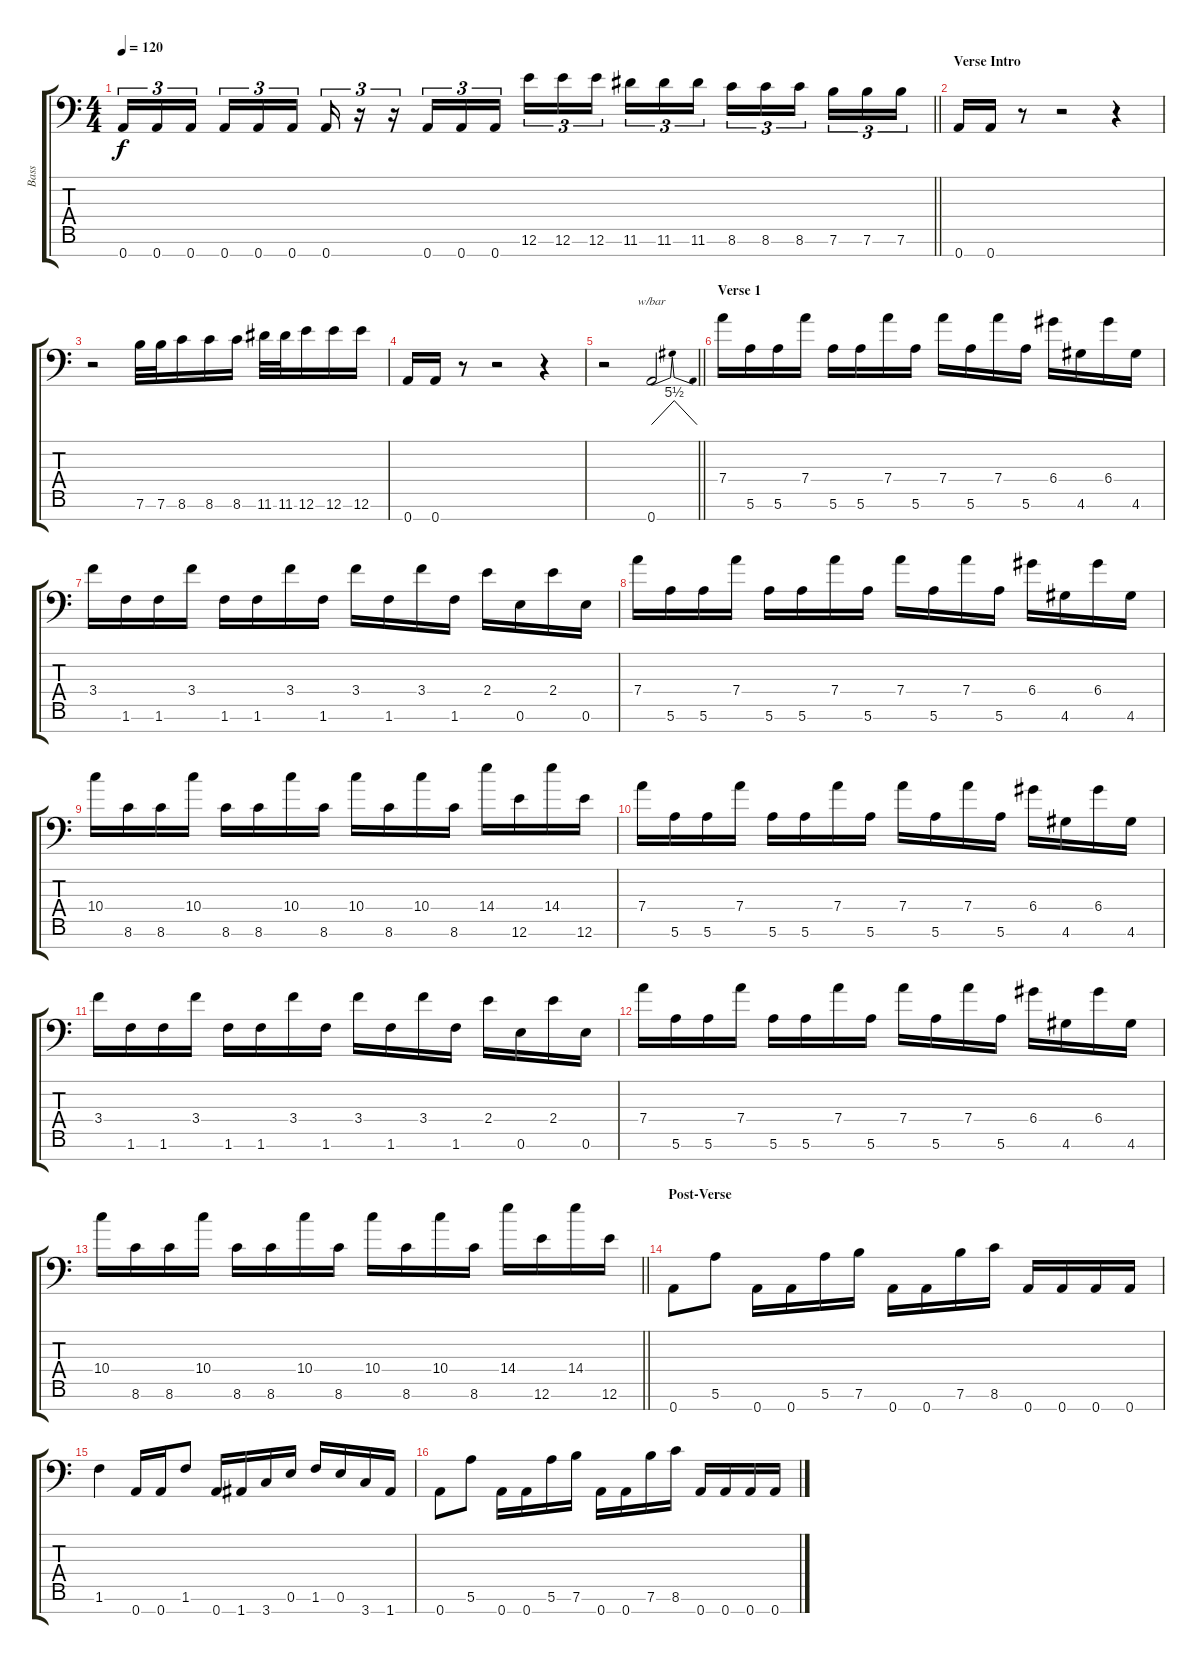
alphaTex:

\track ("Bass" "Bass") {instrument electricbasspick}
\staff {score tabs}
\tuning (E4 B3 G3 D3 A2 E2 A1) {hide}
\ts (4 4)
\tempo 120
\clef f4
\barLineRight lightlight
\ks c
0.7.16{tu (3 2) dy f} 0.7.16{tu (3 2)} 0.7.16{tu (3 2) beam splitsecondary} 0.7.16{tu (3 2)} 0.7.16{tu (3 2)} 0.7.16{tu (3 2)} 0.7.16{tu (3 2)} r.16{tu (3 2)} r.16{tu (3 2)} 0.7.16{tu (3 2)} 0.7.16{tu (3 2)} 0.7.16{tu (3 2)} 12.6.16{tu (3 2)} 12.6.16{tu (3 2)} 12.6.16{tu (3 2) beam splitsecondary} 11.6.16{tu (3 2)} 11.6.16{tu (3 2)} 11.6.16{tu (3 2)} 8.6.16{tu (3 2)} 8.6.16{tu (3 2)} 8.6.16{tu (3 2) beam splitsecondary} 7.6.16{tu (3 2)} 7.6.16{tu (3 2)} 7.6.16{tu (3 2)} |
\section ("" "Verse Intro")
0.7.16 0.7.16 r.8 r.2 r.4 |
r.2 7.6.32 7.6.32 8.6.16 8.6.16 8.6.16 11.6.32 11.6.32 12.6.16 12.6.16 12.6.16 |
0.7.16 0.7.16 r.8 r.2 r.4 |
\barLineRight lightlight
r.2 0.7.2{tbe (dip default 0 0 30 22 60 0)} |
\section ("" "Verse 1")
7.4.16 5.6.16 5.6.16 7.4.16 5.6.16 5.6.16 7.4.16 5.6.16 7.4.16 5.6.16 7.4.16 5.6.16 6.4.16 4.6.16 6.4.16 4.6.16 |
3.4.16 1.6.16 1.6.16 3.4.16 1.6.16 1.6.16 3.4.16 1.6.16 3.4.16 1.6.16 3.4.16 1.6.16 2.4.16 0.6.16 2.4.16 0.6.16 |
7.4.16 5.6.16 5.6.16 7.4.16 5.6.16 5.6.16 7.4.16 5.6.16 7.4.16 5.6.16 7.4.16 5.6.16 6.4.16 4.6.16 6.4.16 4.6.16 |
10.4.16 8.6.16 8.6.16 10.4.16 8.6.16 8.6.16 10.4.16 8.6.16 10.4.16 8.6.16 10.4.16 8.6.16 14.4.16 12.6.16 14.4.16 12.6.16 |
7.4.16 5.6.16 5.6.16 7.4.16 5.6.16 5.6.16 7.4.16 5.6.16 7.4.16 5.6.16 7.4.16 5.6.16 6.4.16 4.6.16 6.4.16 4.6.16 |
3.4.16 1.6.16 1.6.16 3.4.16 1.6.16 1.6.16 3.4.16 1.6.16 3.4.16 1.6.16 3.4.16 1.6.16 2.4.16 0.6.16 2.4.16 0.6.16 |
7.4.16 5.6.16 5.6.16 7.4.16 5.6.16 5.6.16 7.4.16 5.6.16 7.4.16 5.6.16 7.4.16 5.6.16 6.4.16 4.6.16 6.4.16 4.6.16 |
\barLineRight lightlight
10.4.16 8.6.16 8.6.16 10.4.16 8.6.16 8.6.16 10.4.16 8.6.16 10.4.16 8.6.16 10.4.16 8.6.16 14.4.16 12.6.16 14.4.16 12.6.16 |
\section ("" "Post-Verse")
0.7.8 5.6.8 0.7.16 0.7.16 5.6.16 7.6.16 0.7.16 0.7.16 7.6.16 8.6.16 0.7.16 0.7.16 0.7.16 0.7.16 |
1.6.4 0.7.16 0.7.16 1.6.8 0.7.16 1.7.16 3.7.16 0.6.16 1.6.16 0.6.16 3.7.16 1.7.16 |
0.7.8 5.6.8 0.7.16 0.7.16 5.6.16 7.6.16 0.7.16 0.7.16 7.6.16 8.6.16 0.7.16 0.7.16 0.7.16 0.7.16
